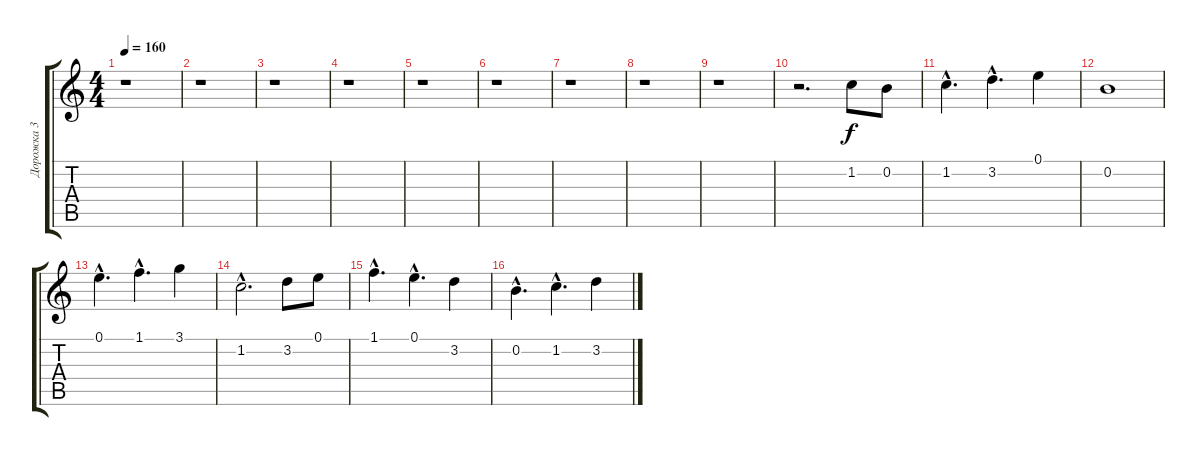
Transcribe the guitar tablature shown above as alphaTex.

\track ("Дорожка 3" "Дорожка 3") {instrument overdrivenguitar}
\staff {score tabs}
\tuning (E4 B3 G3 D3 A2 E2) {hide}
\ts (4 4)
\tempo 160
\clef g2
\ks c
r.1{dy f} |
r.1 |
r.1 |
r.1 |
r.1 |
r.1 |
r.1 |
r.1 |
r.1 |
r.2{d} 1.2.8 0.2.8 |
1.2{hac}.4{d} 3.2{hac}.4{d} 0.1.4 |
0.2.1 |
0.1{hac}.4{d} 1.1{hac}.4{d} 3.1.4 |
1.2{hac}.2{d} 3.2.8 0.1.8 |
1.1{hac}.4{d} 0.1{hac}.4{d} 3.2.4 |
0.2{hac}.4{d} 1.2{hac}.4{d} 3.2.4
